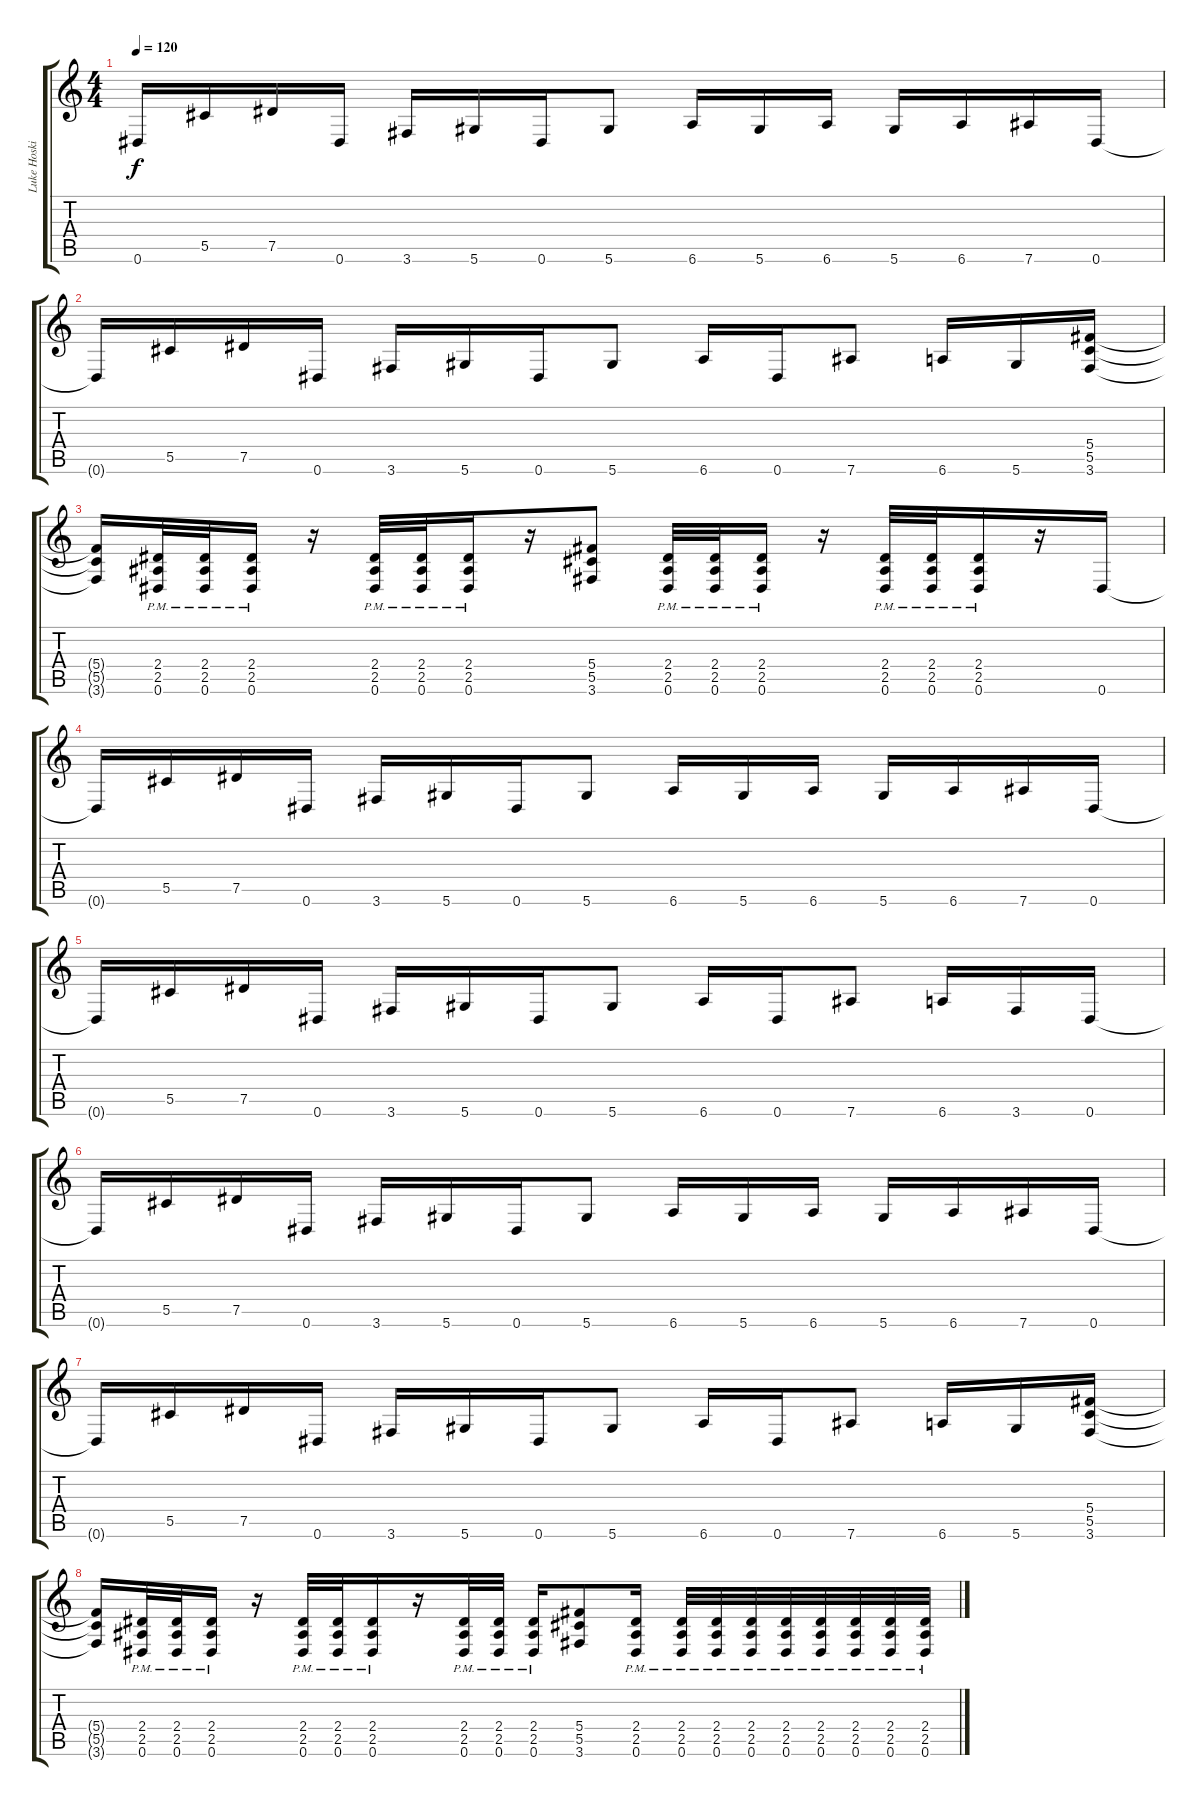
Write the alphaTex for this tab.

\track ("Luke Hoskin" "Luke Hoski") {instrument overdrivenguitar}
\staff {score tabs}
\tuning (Eb4 Bb3 Gb3 Db3 Ab2 Eb2) {hide}
\ts (4 4)
\tempo 120
\clef g2
\ks c
0.6{t}.16{dy f} 5.5.16 7.5.16 0.6.16 3.6.16 5.6.16 0.6.16 5.6.8 6.6.16 5.6.16 6.6.16 5.6.16 6.6.16 7.6.16 0.6.16 |
0.6{t}.16 5.5.16 7.5.16 0.6.16 3.6.16 5.6.16 0.6.16 5.6.8 6.6.16 0.6.16 7.6.8 6.6.16 5.6.16 (5.4 5.5 3.6).16 |
(5.4{t} 5.5{t} 3.6{t}).16 (2.4{pm} 2.5{pm} 0.6{pm}).32 (2.4{pm} 2.5{pm} 0.6{pm}).32 (2.4{pm} 2.5{pm} 0.6{pm}).16 r.16 (2.4{pm} 2.5{pm} 0.6{pm}).32 (2.4{pm} 2.5{pm} 0.6{pm}).32 (2.4{pm} 2.5{pm} 0.6{pm}).16 r.16 (5.4 5.5 3.6).8 (2.4{pm} 2.5{pm} 0.6{pm}).32 (2.4{pm} 2.5{pm} 0.6{pm}).32 (2.4{pm} 2.5{pm} 0.6{pm}).16 r.16 (2.4{pm} 2.5{pm} 0.6{pm}).32 (2.4{pm} 2.5{pm} 0.6{pm}).32 (2.4{pm} 2.5{pm} 0.6{pm}).16 r.16 0.6.16 |
0.6{t}.16 5.5.16 7.5.16 0.6.16 3.6.16 5.6.16 0.6.16 5.6.8 6.6.16 5.6.16 6.6.16 5.6.16 6.6.16 7.6.16 0.6.16 |
0.6{t}.16 5.5.16 7.5.16 0.6.16 3.6.16 5.6.16 0.6.16 5.6.8 6.6.16 0.6.16 7.6.8 6.6.16 3.6.16 0.6.16 |
0.6{t}.16 5.5.16 7.5.16 0.6.16 3.6.16 5.6.16 0.6.16 5.6.8 6.6.16 5.6.16 6.6.16 5.6.16 6.6.16 7.6.16 0.6.16 |
0.6{t}.16 5.5.16 7.5.16 0.6.16 3.6.16 5.6.16 0.6.16 5.6.8 6.6.16 0.6.16 7.6.8 6.6.16 5.6.16 (5.4 5.5 3.6).16 |
(5.4{t} 5.5{t} 3.6{t}).16 (2.4{pm} 2.5{pm} 0.6{pm}).32 (2.4{pm} 2.5{pm} 0.6{pm}).32 (2.4{pm} 2.5{pm} 0.6{pm}).16 r.16 (2.4{pm} 2.5{pm} 0.6{pm}).32 (2.4{pm} 2.5{pm} 0.6{pm}).32 (2.4{pm} 2.5{pm} 0.6{pm}).16 r.16 (2.4{pm} 2.5{pm} 0.6{pm}).32 (2.4{pm} 2.5{pm} 0.6{pm}).32 (2.4{pm} 2.5{pm} 0.6{pm}).16 (5.4 5.5 3.6).8 (2.4{pm} 2.5{pm} 0.6{pm}).16 (2.4{pm} 2.5{pm} 0.6{pm}).32 (2.4{pm} 2.5{pm} 0.6{pm}).32 (2.4{pm} 2.5{pm} 0.6{pm}).32 (2.4{pm} 2.5{pm} 0.6{pm}).32 (2.4{pm} 2.5{pm} 0.6{pm}).32 (2.4{pm} 2.5{pm} 0.6{pm}).32 (2.4{pm} 2.5{pm} 0.6{pm}).32 (2.4{pm} 2.5{pm} 0.6{pm}).32
